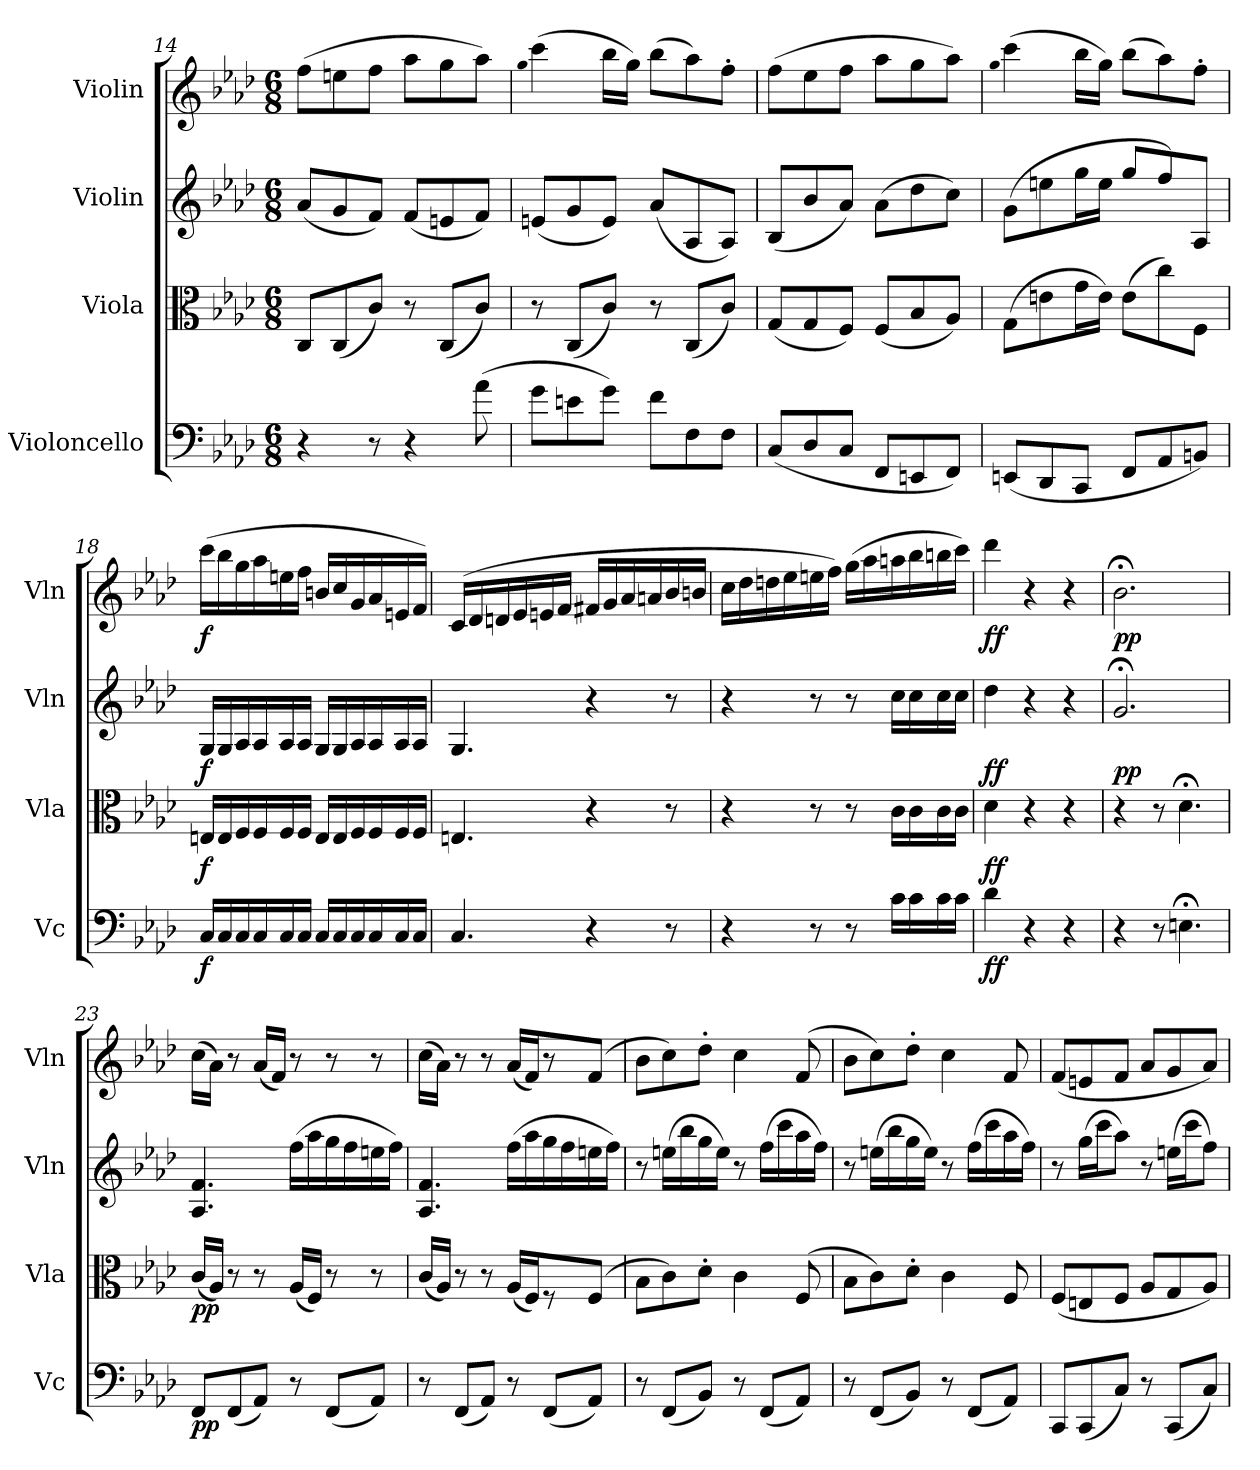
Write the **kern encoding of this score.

**kern	**dynam	**kern	**dynam	**kern	**dynam	**kern	**dynam
*part4	*part4	*part3	*part3	*part2	*part2	*part1	*part1
*staff4	*staff4	*staff3	*staff3	*staff2	*staff2	*staff1	*staff1
*I"Violoncello	*	*I"Viola	*	*I"Violin	*	*I"Violin	*
*I'Vc	*	*I'Vla	*	*I'Vln	*	*I'Vln	*
*clefF4	*	*clefC3	*	*clefG2	*	*clefG2	*
*k[b-e-a-d-]	*	*k[b-e-a-d-]	*	*k[b-e-a-d-]	*	*k[b-e-a-d-]	*
*M6/8	*	*M6/8	*	*M6/8	*	*M6/8	*
=14	=14	=14	=14	=14	=14	=14	=14
4r	.	8C/L	.	(8a-/L	.	(8ff\L	.
.	.	(8C/	.	8g/	.	8een\	.
8r	.	8c/J)	.	8f/J)	.	8ff\J	.
4r	.	8r	.	(8f/L	.	8aa-\L	.
.	.	(8C/L	.	8en/	.	8gg\	.
(8a-\	.	8c/J)	.	8f/J)	.	8aa-\J)	.
=15	=15	=15	=15	=15	=15	=15	=15
.	.	.	.	.	.	qgg	.
8g\L	.	8r	.	(8en/L	.	(4ccc\	.
8en\	.	(8C/L	.	8g/	.	.	.
8g\J)	.	8c/J)	.	8e/J)	.	16bb-\LL	.
.	.	.	.	.	.	16gg\JJ)	.
8f\L	.	8r	.	(8a-/L	.	(8bb-\L	.
8F\	.	(8C/L	.	8A-/	.	8aa-\)	.
8F\J	.	8c/J)	.	8A-/J)	.	8ff'\J	.
=16	=16	=16	=16	=16	=16	=16	=16
(8C/L	.	(8G/L	.	(8B-/L	.	(8ff\L	.
8D-/	.	8G/	.	8b-/	.	8ee-\	.
8C/J	.	8F/J)	.	8a-/J)	.	8ff\J	.
8FF/L	.	(8F/L	.	(8a-\L	.	8aa-\L	.
8EEn/	.	8B-/	.	8dd-\	.	8gg\	.
8FF/J)	.	8A-/J)	.	8cc\J)	.	8aa-\J)	.
=17	=17	=17	=17	=17	=17	=17	=17
.	.	.	.	.	.	qgg	.
(8EEn/L	.	(8G\L	.	(8g\L	.	(4ccc\	.
8DD-/	.	8en\	.	8een\	.	.	.
8CC/J	.	16g\L	.	16gg\L	.	16bb-\LL	.
.	.	16e\JJ)	.	16ee\JJ	.	16gg\JJ)	.
8FF/L	.	(8e\L	.	8gg/L	.	(8bb-\L	.
8AA-/	.	8cc\)	.	8ff/)	.	8aa-\)	.
8BBn/J)	.	8F\J	.	8A-/J	.	8ff'\J	.
=18	=18	=18	=18	=18	=18	=18	=18
16C/LL	f	16En/LL	f	16G/LL	f	(16ccc\LL	f
16C/	.	16E/	.	16G/	.	16bb-\	.
16C/	.	16F/	.	16A-/	.	16gg\	.
16C/	.	16F/	.	16A-/	.	16aa-\	.
16C/	.	16F/	.	16A-/	.	16een\	.
16C/JJ	.	16F/JJ	.	16A-/JJ	.	16ff\JJ	.
16C/LL	.	16E/LL	.	16G/LL	.	16bn/LL	.
16C/	.	16E/	.	16G/	.	16cc/	.
16C/	.	16F/	.	16A-/	.	16g/	.
16C/	.	16F/	.	16A-/	.	16a-/	.
16C/	.	16F/	.	16A-/	.	16en/	.
16C/JJ	.	16F/JJ	.	16A-/JJ	.	16f/JJ)	.
=19	=19	=19	=19	=19	=19	=19	=19
4.C/	.	4.En/	.	4.G/	.	(16c/LL	.
.	.	.	.	.	.	16d-/	.
.	.	.	.	.	.	16dn/	.
.	.	.	.	.	.	16e-/	.
.	.	.	.	.	.	16en/	.
.	.	.	.	.	.	16f/JJ	.
4r	.	4r	.	4r	.	16f#X/LL	.
.	.	.	.	.	.	16g/	.
.	.	.	.	.	.	16a-/	.
.	.	.	.	.	.	16an/	.
8r	.	8r	.	8r	.	16b-/	.
.	.	.	.	.	.	16bn/JJ	.
=20	=20	=20	=20	=20	=20	=20	=20
4r	.	4r	.	4r	.	16cc\LL	.
.	.	.	.	.	.	16dd-\	.
.	.	.	.	.	.	16ddn\	.
.	.	.	.	.	.	16ee-\	.
8r	.	8r	.	8r	.	16een\	.
.	.	.	.	.	.	16ff\JJ)	.
8r	.	8r	.	8r	.	(16gg\LL	.
.	.	.	.	.	.	16aa-\	.
16c\LL	.	16c\LL	.	16cc\LL	.	16aan\	.
16c\	.	16c\	.	16cc\	.	16bb-\	.
16c\	.	16c\	.	16cc\	.	16bbn\	.
16c\JJ	.	16c\JJ	.	16cc\JJ	.	16ccc\JJ)	.
=21	=21	=21	=21	=21	=21	=21	=21
4d-\	ff	4d-\	ff	4dd-\	ff	4ddd-\	ff
4r	.	4r	.	4r	.	4r	.
4r	.	4r	.	4r	.	4r	.
=22	=22	=22	=22	=22	=22	=22	=22
4r	.	4r	.	2.g;</	pp	2.b-;<\	pp
8r	.	8r	.	.	.	.	.
4.En;<\	.	4.d-;<\	.	.	.	.	.
=23	=23	=23	=23	=23	=23	=23	=23
8FF/L	pp	(16c/LL	pp	4.A-/ 4.f/	.	(16cc\LL	.
.	.	16A-/JJ)	.	.	.	16a-\JJ)	.
(8FF/	.	8r	.	.	.	8r	.
8AA-/J)	.	8r	.	.	.	(16a-/LL	.
.	.	.	.	.	.	16f/JJ)	.
8r	.	(16A-/LL	.	(16ff\LL	.	8r	.
.	.	16F/JJ)	.	16aa-\	.	.	.
(8FF/L	.	8r	.	16gg\	.	8r	.
.	.	.	.	16ff\	.	.	.
8AA-/J)	.	8r	.	16een\	.	8r	.
.	.	.	.	16ff\JJ)	.	.	.
=24	=24	=24	=24	=24	=24	=24	=24
8r	.	(16c/LL	.	4.A-/ 4.f/	.	(16cc\LL	.
.	.	16A-/JJ)	.	.	.	16a-\JJ)	.
(8FF/L	.	8r	.	.	.	8r	.
8AA-/J)	.	8r	.	.	.	8r	.
8r	.	(16A-/LL	.	(16ff\LL	.	(16a-/LL	.
.	.	16F/J)	.	16aa-\	.	16f/J)	.
(8FF/L	.	8r	.	16gg\	.	8r	.
.	.	.	.	16ff\	.	.	.
8AA-/J)	.	(8F/J	.	16een\	.	(8f/J	.
.	.	.	.	16ff\JJ)	.	.	.
=25	=25	=25	=25	=25	=25	=25	=25
8r	.	8B-\L	.	8r	.	8b-\L	.
(8FF/L	.	8c\)	.	(16een\LL	.	8cc\)	.
.	.	.	.	16bb-\	.	.	.
8BB-/J)	.	8d-'\J	.	16gg\	.	8dd-'\J	.
.	.	.	.	16ee\JJ)	.	.	.
8r	.	4c\	.	8r	.	4cc\	.
(8FF/L	.	.	.	(16ff\LL	.	.	.
.	.	.	.	16ccc\	.	.	.
8AA-/J)	.	(8F/	.	16aa-\	.	(8f/	.
.	.	.	.	16ff\JJ)	.	.	.
=26	=26	=26	=26	=26	=26	=26	=26
8r	.	8B-\L	.	8r	.	8b-\L	.
(8FF/L	.	8c\)	.	(16een\LL	.	8cc\)	.
.	.	.	.	16bb-\	.	.	.
8BB-/J)	.	8d-'\J	.	16gg\	.	8dd-'\J	.
.	.	.	.	16ee\JJ)	.	.	.
8r	.	4c\	.	8r	.	4cc\	.
(8FF/L	.	.	.	(16ff\LL	.	.	.
.	.	.	.	16ccc\	.	.	.
8AA-/J)	.	8F/	.	16aa-\	.	8f/	.
.	.	.	.	16ff\JJ)	.	.	.
=27	=27	=27	=27	=27	=27	=27	=27
8CC/L	.	(8F/L	.	8r	.	(8f/L	.
(8CC/	.	8En/	.	(16gg\LL	.	8en/	.
.	.	.	.	16ccc\J	.	.	.
8C/J)	.	8F/J	.	8aa-\J)	.	8f/J	.
8r	.	8A-/L	.	8r	.	8a-/L	.
(8CC/L	.	8G/	.	(16een\LL	.	8g/	.
.	.	.	.	16ccc\J	.	.	.
8C/J)	.	8A-/J)	.	8ff\J)	.	8a-/J)	.
=	=	=	=	=	=	=	=
*-	*-	*-	*-	*-	*-	*-	*-
